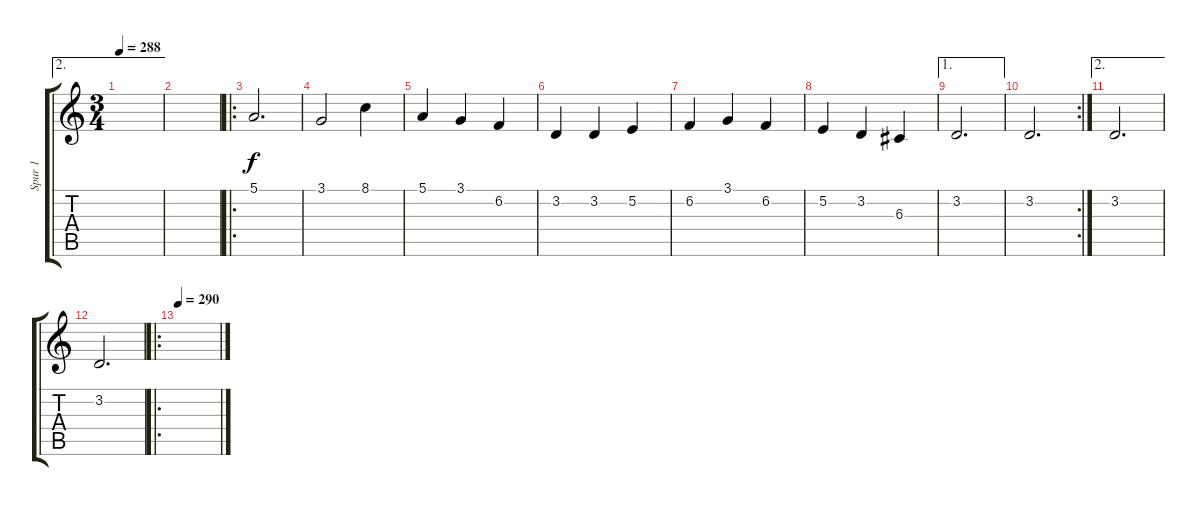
\track ("Spur 1" "Spur 1") {instrument bagpipe}
\staff {score tabs}
\tuning (E4 B3 G3 D3 A2 E2) {hide}
\ae 2
\ts (3 4)
\tempo 288
\clef g2
\ks c
|
|
\ro
5.1.2{d} |
3.1.2 8.1.4 |
5.1.4 3.1.4 6.2.4 |
3.2.4 3.2.4 5.2.4 |
6.2.4 3.1.4 6.2.4 |
5.2.4 3.2.4 6.3.4 |
\ae 1
3.2.2{d} |
\rc 2
3.2.2{d} |
\ae 2
3.2.2{d} |
3.2.2{d} |
\ro
\tempo 290
